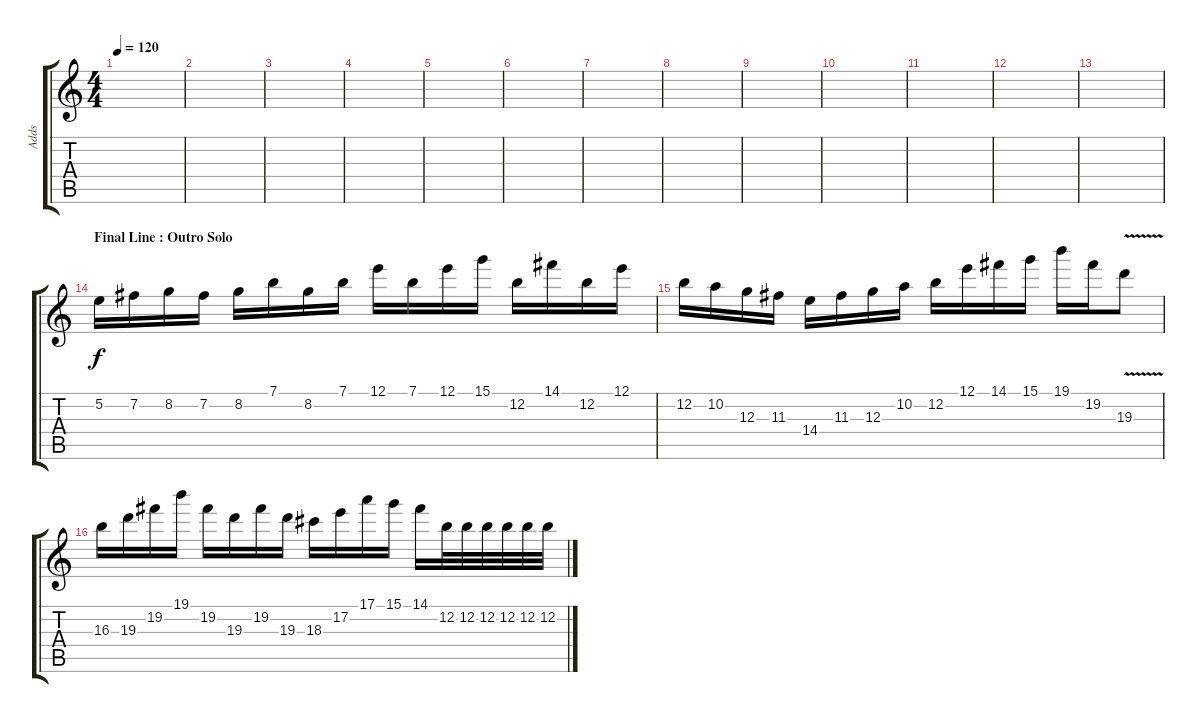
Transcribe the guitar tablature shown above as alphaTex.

\track ("Adds" "Adds") {instrument overdrivenguitar}
\staff {score tabs}
\tuning (E4 B3 G3 D3 A2 E2) {hide}
\ts (4 4)
\tempo 120
\clef g2
\ks c
|
|
|
|
|
|
|
|
|
|
|
|
|
\section ("" "Final Line : Outro Solo")
5.2.16{volume 16 instrument overdrivenguitar} 7.2.16 8.2.16 7.2.16 8.2.16 7.1.16 8.2.16 7.1.16 12.1.16 7.1.16 12.1.16 15.1.16 12.2.16 14.1.16 12.2.16 12.1.16 |
12.2.16 10.2.16 12.3.16 11.3.16 14.4.16 11.3.16 12.3.16 10.2.16 12.2.16 12.1.16 14.1.16 15.1.16 19.1.16 19.2.16 19.3{v}.8 |
16.3.16 19.3.16 19.2.16 19.1.16 19.2.16 19.3.16 19.2.16 19.3.16 18.3.16 17.2.16 17.1.16 15.1.16 14.1.16 12.2.32 12.2.32 12.2.32 12.2.32 12.2.32 12.2.32
